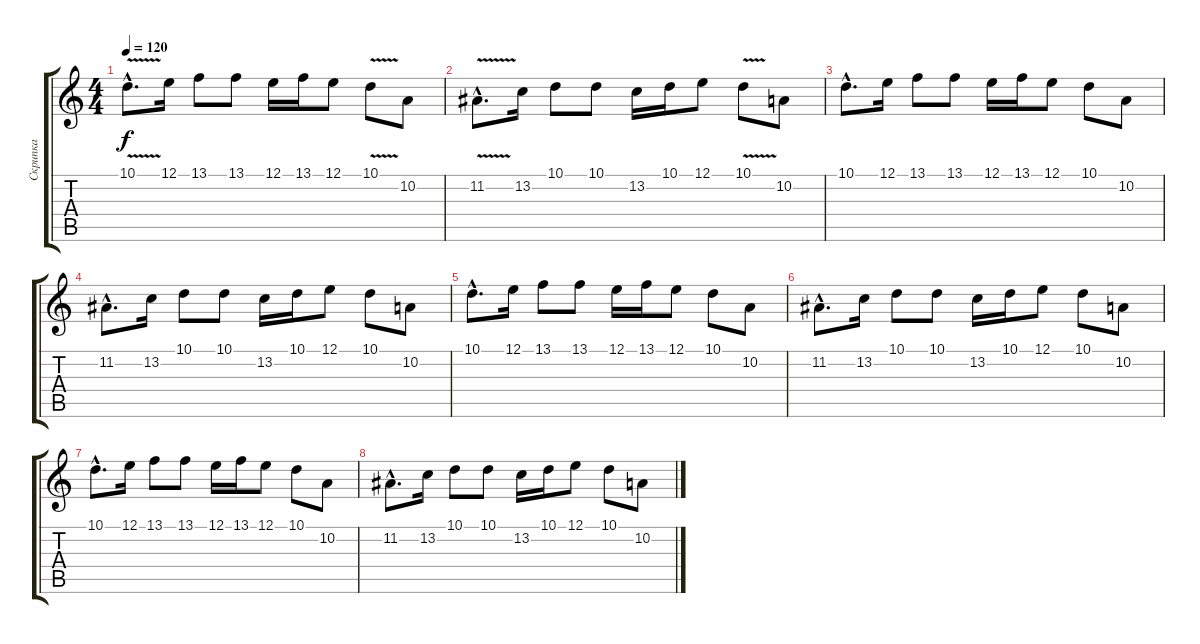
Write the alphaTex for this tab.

\track ("Скрипка" "Скрипка") {instrument violin}
\staff {score tabs}
\tuning (E4 B3 G3 D3 A2 E2) {hide}
\ts (4 4)
\tempo 120
\clef g2
\ks c
10.1{v hac}.8{d dy f} 12.1.16 13.1.8 13.1.8 12.1.16 13.1.16 12.1.8 10.1{v}.8 10.2.8 |
11.2{v hac}.8{d} 13.2.16 10.1.8 10.1.8 13.2.16 10.1.16 12.1.8 10.1{v}.8 10.2.8 |
10.1{hac}.8{d} 12.1.16 13.1.8 13.1.8 12.1.16 13.1.16 12.1.8 10.1.8 10.2.8 |
11.2{hac}.8{d} 13.2.16 10.1.8 10.1.8 13.2.16 10.1.16 12.1.8 10.1.8 10.2.8 |
10.1{hac}.8{d} 12.1.16 13.1.8 13.1.8 12.1.16 13.1.16 12.1.8 10.1.8 10.2.8 |
11.2{hac}.8{d} 13.2.16 10.1.8 10.1.8 13.2.16 10.1.16 12.1.8 10.1.8 10.2.8 |
10.1{hac}.8{d} 12.1.16 13.1.8 13.1.8 12.1.16 13.1.16 12.1.8 10.1.8 10.2.8 |
11.2{hac}.8{d} 13.2.16 10.1.8 10.1.8 13.2.16 10.1.16 12.1.8 10.1.8 10.2.8
